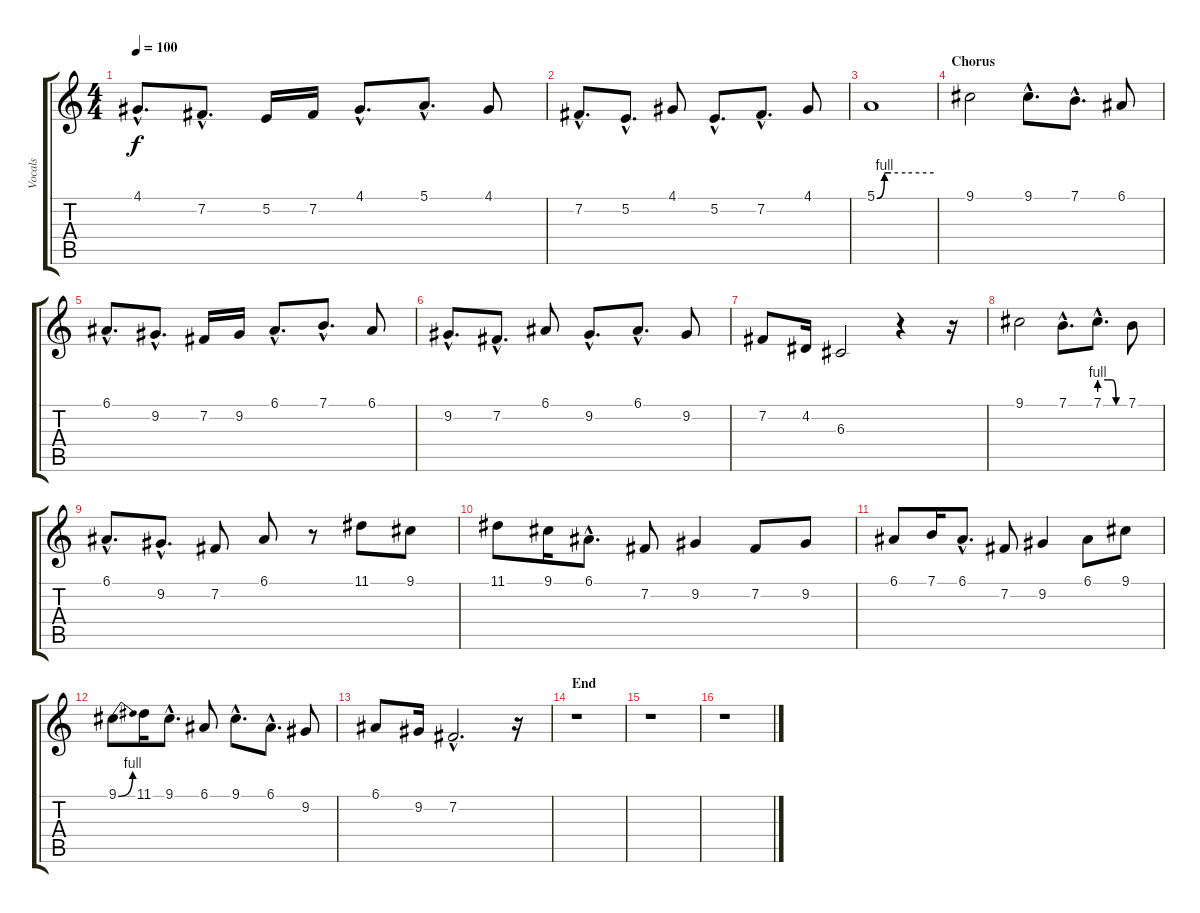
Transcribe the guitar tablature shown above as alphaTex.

\track ("Vocals" "Vocals") {instrument lead2sawtooth}
\staff {score tabs}
\tuning (E4 B3 G3 D3 A2 E2) {hide}
\ts (4 4)
\tempo 100
\clef g2
\ks c
4.1{hac}.8{d dy f} 7.2{hac}.8{d} 5.2.16 7.2.16 4.1{hac}.8{d} 5.1{hac}.8{d} 4.1.8 |
7.2{hac}.8{d} 5.2{hac}.8{d} 4.1.8 5.2{hac}.8{d} 7.2{hac}.8{d} 4.1.8 |
5.1{be (custom 0 0 8 4 15 4 30 4 60 4)}.1 |
\section ("" "Chorus")
9.1.2 9.1{hac}.8{d} 7.1{hac}.8{d} 6.1.8 |
6.1{hac}.8{d} 9.2{hac}.8{d} 7.2.16 9.2.16 6.1{hac}.8{d} 7.1{hac}.8{d} 6.1.8 |
9.2{hac}.8{d} 7.2{hac}.8{d} 6.1.8 9.2{hac}.8{d} 6.1{hac}.8{d} 9.2.8 |
7.2.8 4.2.16 6.3.2 r.4 r.16 |
9.1.2 7.1{hac}.8{d} 7.1{be (custom 0 4 20 4 30 4 40 0 60 0) hac}.8{d} 7.1.8 |
6.1{hac}.8{d} 9.2{hac}.8{d} 7.2.8 6.1.8 r.8 11.1.8 9.1.8 |
\section ("" "")
11.1.8 9.1.16 6.1{hac}.8{d} 7.2.8 9.2.4 7.2.8 9.2.8 |
6.1.8 7.1.16 6.1{hac}.8{d} 7.2.8 9.2.4 6.1.8 9.1.8 |
9.1{be (bend 0 0 60 4)}.8 11.1.16 9.1{hac}.8{d} 6.1.8 9.1{hac}.8{d} 6.1{hac}.8{d} 9.2.8 |
6.1.8 9.2.16 7.2{hac}.2{d} r.16 |
\section ("" "End")
r.1 |
r.1 |
r.1
